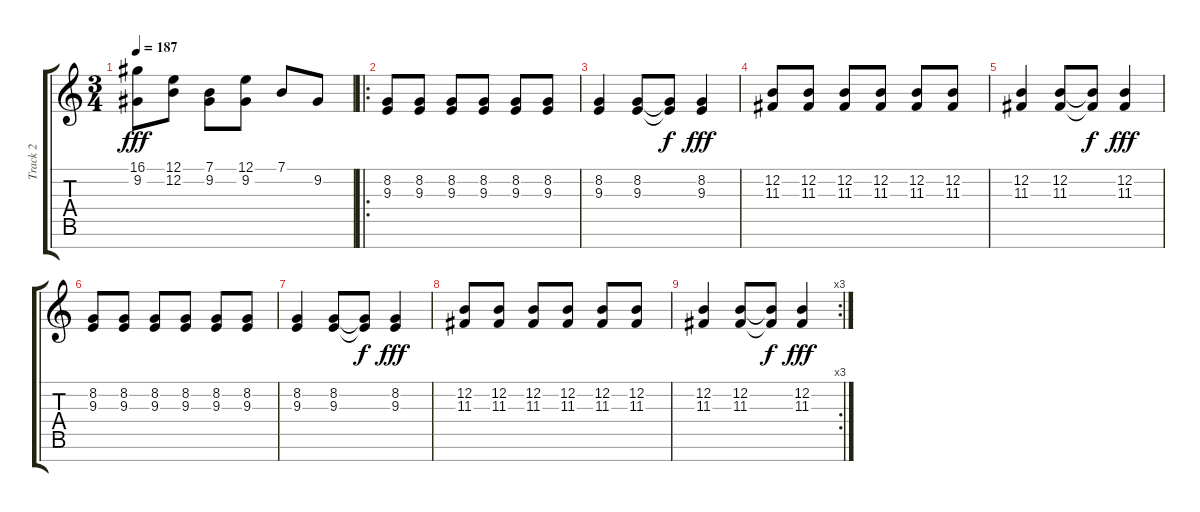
\track ("Track 2" "Track 2") {instrument stringensemble1}
\staff {score tabs}
\tuning (E4 B3 G3 D3 A2 E2 B1) {hide}
\ts (3 4)
\tempo 187
\clef g2
\ks c
(16.1 9.2).8{dy fff} (12.1 12.2).8 (7.1 9.2).8 (12.1 9.2).8 7.1.8 9.2.8 |
\ro
(8.2 9.3).8 (8.2 9.3).8 (8.2 9.3).8 (8.2 9.3).8 (8.2 9.3).8 (8.2 9.3).8 |
(8.2 9.3).4 (8.2 9.3).8 (8.2{t} 9.3{t}).8{dy f} (8.2 9.3).4{dy fff} |
(12.2 11.3).8 (12.2 11.3).8 (12.2 11.3).8 (12.2 11.3).8 (12.2 11.3).8 (12.2 11.3).8 |
(12.2 11.3).4 (12.2 11.3).8 (12.2{t} 11.3{t}).8{dy f} (12.2 11.3).4{dy fff} |
(8.2 9.3).8 (8.2 9.3).8 (8.2 9.3).8 (8.2 9.3).8 (8.2 9.3).8 (8.2 9.3).8 |
(8.2 9.3).4 (8.2 9.3).8 (8.2{t} 9.3{t}).8{dy f} (8.2 9.3).4{dy fff} |
(12.2 11.3).8 (12.2 11.3).8 (12.2 11.3).8 (12.2 11.3).8 (12.2 11.3).8 (12.2 11.3).8 |
\rc 3
(12.2 11.3).4 (12.2 11.3).8 (12.2{t} 11.3{t}).8{dy f} (12.2 11.3).4{dy fff}
